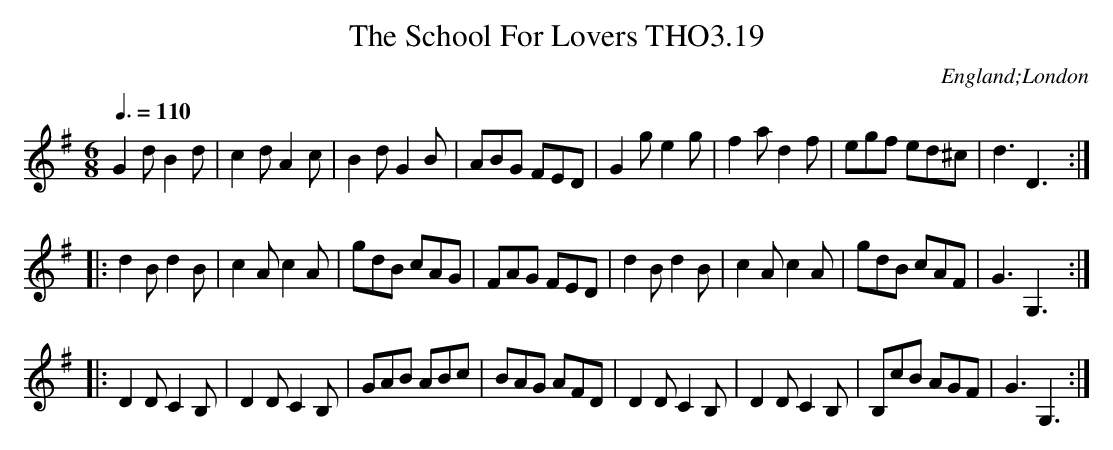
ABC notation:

X:1
T:School For Lovers THO3.19, The
O:England;London
M:6/8
L:1/8
Q:3/8=110
K:G
G2 d B2 d|c2 d A2 c|B2 d G2 B|ABG FED|\
G2 g e2 g|f2 a d2 f|egf ed^c|d3D3:|
|:d2 B d2 B|c2 A c2 A|gdB cAG|FAG FED|\
d2 B d2 B|c2 A c2 A|gdB cAF|G3G,3:|
|:D2 D C2 B,|D2 D C2 B,|GAB ABc|BAG AFD|\
D2 D C2 B,|D2 D C2 B,|B,cB AGF|G3G,3:|
